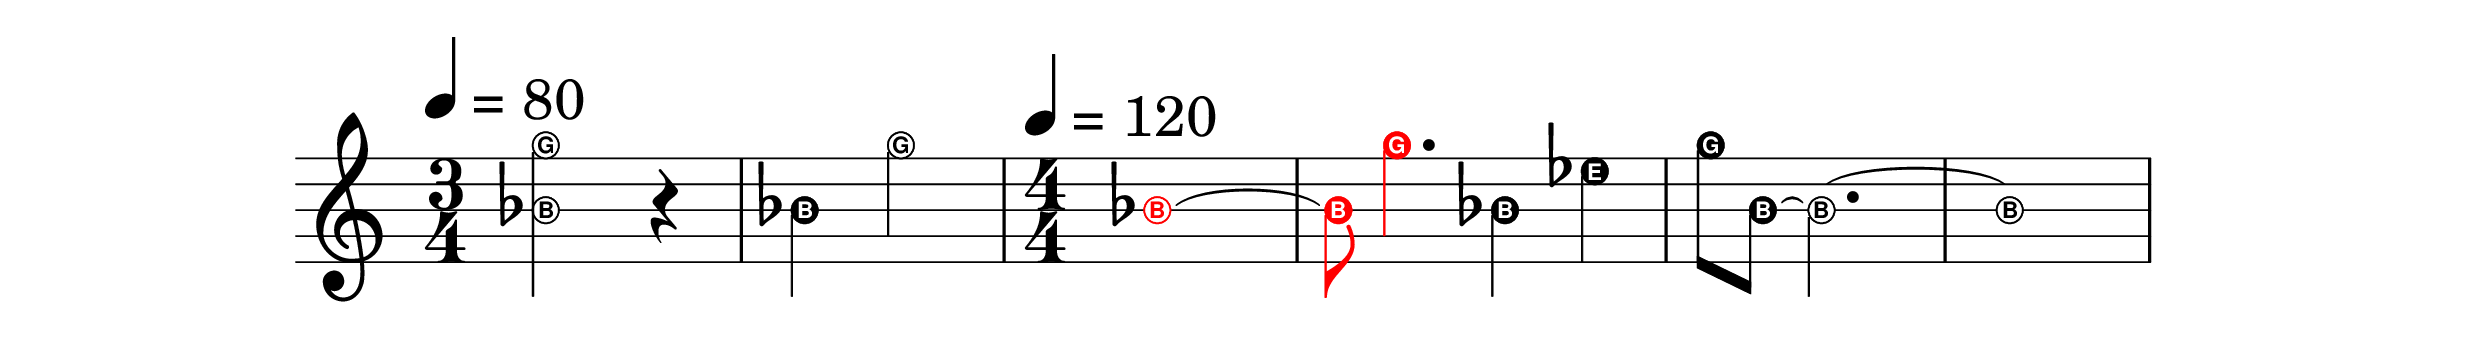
\version "2.22.0"
\header {
    titleHtml = "Duck Ellington – Take the 'A' train"
    descriptionHtml = "<h1>Sixte majeure ascendante</h1><p><a href=''>Lien YouTube</a></p>"
}

scoreToInclude = \relative c' {
    \numericTimeSignature
    \tempo 4 = 80
    \time 3/4
    % Interval
    <bes' g'>2 r4
    % Interval
    bes4 g'2
    % Music
    \time 4/4
    \tempo 4 = 120
    \override NoteHead.color = #red
    \override Stem.color = #red
    \override Beam.color = #red
    bes,1~bes8 g'4.
    \override NoteHead.color = #black
    \override Stem.color = #black
    \override Beam.color = #black
    bes,4 ees4 g8 b,8~b2.~b1
  }

\include "./templates/outputWithEasyHeads.ly"

